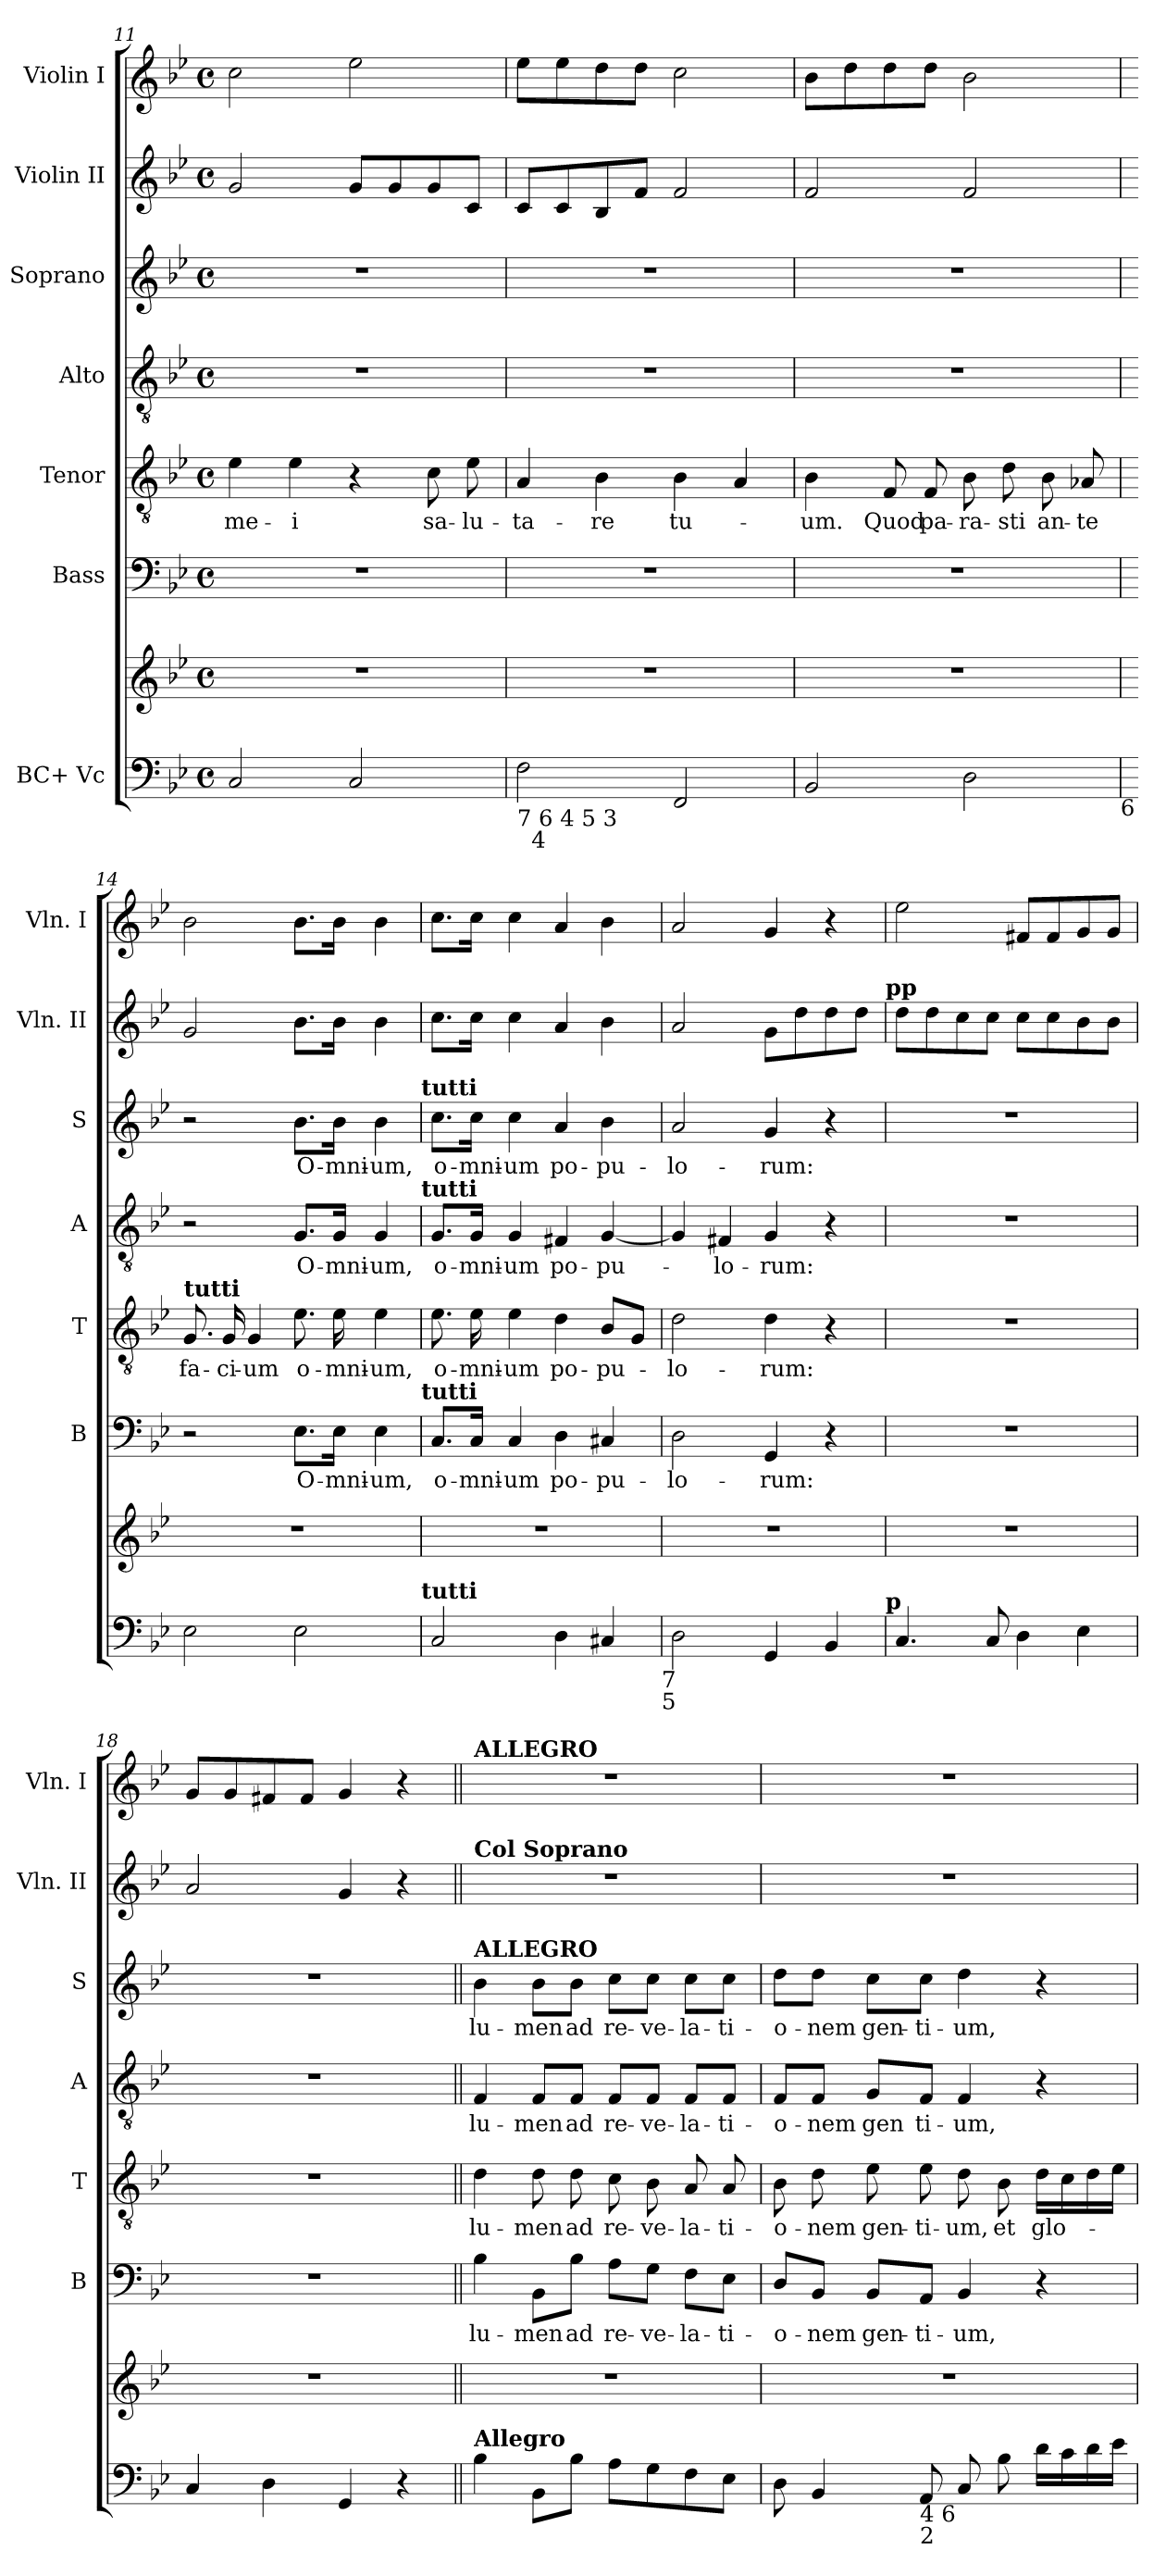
**kern	**kern	**kern	**text	**kern	**text	**kern	**text	**kern	**text	**kern	**kern
*part7	*part7	*part6	*part6	*part5	*part5	*part4	*part4	*part3	*part3	*part2	*part1
*staff8	*staff7	*staff6	*staff6	*staff5	*staff5	*staff4	*staff4	*staff3	*staff3	*staff2	*staff1
*I"BC+ Vc	*	*I"Bass	*	*I"Tenor	*	*I"Alto	*	*I"Soprano	*	*I"Violin II	*I"Violin I
*	*	*I'B	*	*I'T	*	*I'A	*	*I'S	*	*I'Vln. II	*I'Vln. I
*clefF4	*clefG2	*clefF4	*	*clefGv2	*	*clefGv2	*	*clefG2	*	*clefG2	*clefG2
*k[b-e-]	*k[b-e-]	*k[b-e-]	*	*k[b-e-]	*	*k[b-e-]	*	*k[b-e-]	*	*k[b-e-]	*k[b-e-]
*B-:	*B-:	*B-:	*	*B-:	*	*B-:	*	*B-:	*	*B-:	*B-:
*M4/4	*M4/4	*M4/4	*	*M4/4	*	*M4/4	*	*M4/4	*	*M4/4	*M4/4
*met(c)	*met(c)	*met(c)	*	*met(c)	*	*met(c)	*	*met(c)	*	*met(c)	*met(c)
=11	=11	=11	=11	=11	=11	=11	=11	=11	=11	=11	=11
2C/	1r	1r	.	4e-\	me-	1r	.	1r	.	2g/	2cc\
.	.	.	.	4e-\	-i	.	.	.	.	.	.
2C/	.	.	.	4r	.	.	.	.	.	8g/L	2ee-\
.	.	.	.	.	.	.	.	.	.	8g/	.
.	.	.	.	8c\	sa-	.	.	.	.	8g/	.
.	.	.	.	8e-\	-lu-	.	.	.	.	8c/J	.
=12	=12	=12	=12	=12	=12	=12	=12	=12	=12	=12	=12
!LO:TX:b:t=7    6       4  5  3    \n      4	!	!	!	!	!	!	!	!	!	!	!
2F\	1r	1r	.	4A/	-ta-	1r	.	1r	.	8c/L	8ee-\L
.	.	.	.	.	.	.	.	.	.	8c/	8ee-\
.	.	.	.	4B-\	-re	.	.	.	.	8B-/	8dd\
.	.	.	.	.	.	.	.	.	.	8f/J	8dd\J
2FF/	.	.	.	4B-\	tu-	.	.	.	.	2f/	2cc\
.	.	.	.	4A/	.	.	.	.	.	.	.
=13	=13	=13	=13	=13	=13	=13	=13	=13	=13	=13	=13
2BB-/	1r	1r	.	4B-\	-um.	1r	.	1r	.	2f/	8b-\L
.	.	.	.	.	.	.	.	.	.	.	8dd\
.	.	.	.	8F/	Quod	.	.	.	.	.	8dd\
.	.	.	.	8F/	pa-	.	.	.	.	.	8dd\J
2D\	.	.	.	8B-\	-ra-	.	.	.	.	2f/	2b-\
.	.	.	.	8d\	-sti	.	.	.	.	.	.
.	.	.	.	8B-\	an-	.	.	.	.	.	.
.	.	.	.	8A-X/	-te	.	.	.	.	.	.
!LO:TX:b:t=6	!	!	!	!	!	!	!	!	!	!	!
=14	=14	=14	=14	=14	=14	=14	=14	=14	=14	=14	=14
!	!	!	!	!LO:TX:a:B:t=tutti	!	!	!	!	!	!	!
2E-\	1r	2r	.	8.G/	fa-	2r	.	2r	.	2g/	2b-\
.	.	.	.	16G/	-ci-	.	.	.	.	.	.
.	.	.	.	4G/	-um	.	.	.	.	.	.
2E-\	.	8.E-\L	O-	8.e-\	o-	8.G/L	O-	8.b-\L	O-	8.b-\L	8.b-\L
.	.	16E-\Jk	-mni-	16e-\	-mni-	16G/Jk	-mni-	16b-\Jk	-mni-	16b-\Jk	16b-\Jk
.	.	4E-\	-um,	4e-\	-um,	4G/	-um,	4b-\	-um,	4b-\	4b-\
!	!	!	!	!	!	!	!	!LO:TX:a:B:t=tutti	!	!	!
!	!	!	!	!	!	!LO:TX:a:B:t=tutti	!	!	!	!	!
!	!	!LO:TX:a:B:t=tutti	!	!	!	!	!	!	!	!	!
!LO:TX:a:B:t=tutti	!	!	!	!	!	!	!	!	!	!	!
!!LO:LB:g=z
=15	=15	=15	=15	=15	=15	=15	=15	=15	=15	=15	=15
2C/	1r	8.C/L	o-	8.e-\	o-	8.G/L	o-	8.cc\L	o-	8.cc\L	8.cc\L
.	.	16C/Jk	-mni-	16e-\	-mni-	16G/Jk	-mni-	16cc\Jk	-mni-	16cc\Jk	16cc\Jk
.	.	4C/	-um	4e-\	-um	4G/	-um	4cc\	-um	4cc\	4cc\
4D\	.	4D\	po-	4d\	po-	4F#X/	po-	4a/	po-	4a/	4a/
4C#X/	.	4C#X/	-pu-	8B-/L	-pu-	[4G/	-pu-	4b-\	-pu-	4b-\	4b-\
.	.	.	.	8G/J	.	.	.	.	.	.	.
!LO:TX:b:t=7\n5	!	!	!	!	!	!	!	!	!	!	!
=16	=16	=16	=16	=16	=16	=16	=16	=16	=16	=16	=16
2D\	1r	2D\	-lo-	2d\	-lo-	4G/]	.	2a/	-lo-	2a/	2a/
.	.	.	.	.	.	4F#X/	-lo-	.	.	.	.
4GG/	.	4GG/	-rum:	4d\	-rum:	4G/	-rum:	4g/	-rum:	8g\L	4g/
.	.	.	.	.	.	.	.	.	.	8dd\	.
4BB-/	.	4r	.	4r	.	4r	.	4r	.	8dd\	4r
.	.	.	.	.	.	.	.	.	.	8dd\J	.
!	!	!	!	!	!	!	!	!	!	!LO:TX:a:B:t=pp	!
!LO:TX:a:B:t=p	!	!	!	!	!	!	!	!	!	!	!
=17	=17	=17	=17	=17	=17	=17	=17	=17	=17	=17	=17
4.C/	1r	1r	.	1r	.	1r	.	1r	.	8dd\L	2ee-\
.	.	.	.	.	.	.	.	.	.	8dd\	.
.	.	.	.	.	.	.	.	.	.	8cc\	.
8C/	.	.	.	.	.	.	.	.	.	8cc\J	.
4D\	.	.	.	.	.	.	.	.	.	8cc\L	8f#X/L
.	.	.	.	.	.	.	.	.	.	8cc\	8f#/
4E-\	.	.	.	.	.	.	.	.	.	8b-\	8g/
.	.	.	.	.	.	.	.	.	.	8b-\J	8g/J
=18	=18	=18	=18	=18	=18	=18	=18	=18	=18	=18	=18
4C/	1r	1r	.	1r	.	1r	.	1r	.	2a/	8g/L
.	.	.	.	.	.	.	.	.	.	.	8g/
4D\	.	.	.	.	.	.	.	.	.	.	8f#X/
.	.	.	.	.	.	.	.	.	.	.	8f#/J
4GG/	.	.	.	.	.	.	.	.	.	4g/	4g/
4r	.	.	.	.	.	.	.	.	.	4r	4r
=19||	=19||	=19||	=19||	=19||	=19||	=19||	=19||	=19||	=19||	=19||	=19||
!	!	!	!	!	!	!	!	!	!	!	!LO:TX:a:B:t=ALLEGRO
!	!	!	!	!	!	!	!	!	!	!LO:TX:a:B:t=Col Soprano	!
!	!	!	!	!	!	!	!	!LO:TX:a:B:t=ALLEGRO	!	!	!
!LO:TX:a:B:t=Allegro	!	!	!	!	!	!	!	!	!	!	!
4B-\	1r	4B-\	lu-	4d\	lu-	4F/	lu-	4b-\	lu-	1r	1r
8BB-\L	.	8BB-\L	-men	8d\	-men	8F/L	-men	8b-\L	-men	.	.
8B-\J	.	8B-\J	ad	8d\	ad	8F/J	ad	8b-\J	ad	.	.
8A\L	.	8A\L	re-	8c\	re-	8F/L	re-	8cc\L	re-	.	.
8G\	.	8G\J	-ve-	8B-\	-ve-	8F/J	-ve-	8cc\J	-ve-	.	.
8F\	.	8F\L	-la-	8A/	-la-	8F/L	-la-	8cc\L	-la-	.	.
8E-\J	.	8E-\J	-ti-	8A/	-ti-	8F/J	-ti-	8cc\J	-ti-	.	.
!!LO:PB:g=z
=20	=20	=20	=20	=20	=20	=20	=20	=20	=20	=20	=20
8D\	1r	8D/L	-o-	8B-\	-o-	8F/L	-o-	8dd\L	-o-	1r	1r
4BB-/	.	8BB-/J	-nem	8d\	-nem	8F/J	-nem	8dd\J	-nem	.	.
.	.	8BB-/L	gen-	8e-\	gen-	8G/L	gen	8cc\L	gen-	.	.
!LO:TX:b:t=4       6\n2	!	!	!	!	!	!	!	!	!	!	!
8AA/	.	8AA/J	-ti-	8e-\	-ti-	8F/J	ti-	8cc\J	-ti-	.	.
8C/	.	4BB-/	-um,	8d\	-um,	4F/	-um,	4dd\	-um,	.	.
8B-\	.	.	.	8B-\	et	.	.	.	.	.	.
16d\LL	.	4r	.	16d\LL	glo-	4r	.	4r	.	.	.
16c\	.	.	.	16c\	.	.	.	.	.	.	.
16d\	.	.	.	16d\	.	.	.	.	.	.	.
16e-\JJ	.	.	.	16e-\JJ	.	.	.	.	.	.	.
=	=	=	=	=	=	=	=	=	=	=	=
*-	*-	*-	*-	*-	*-	*-	*-	*-	*-	*-	*-
